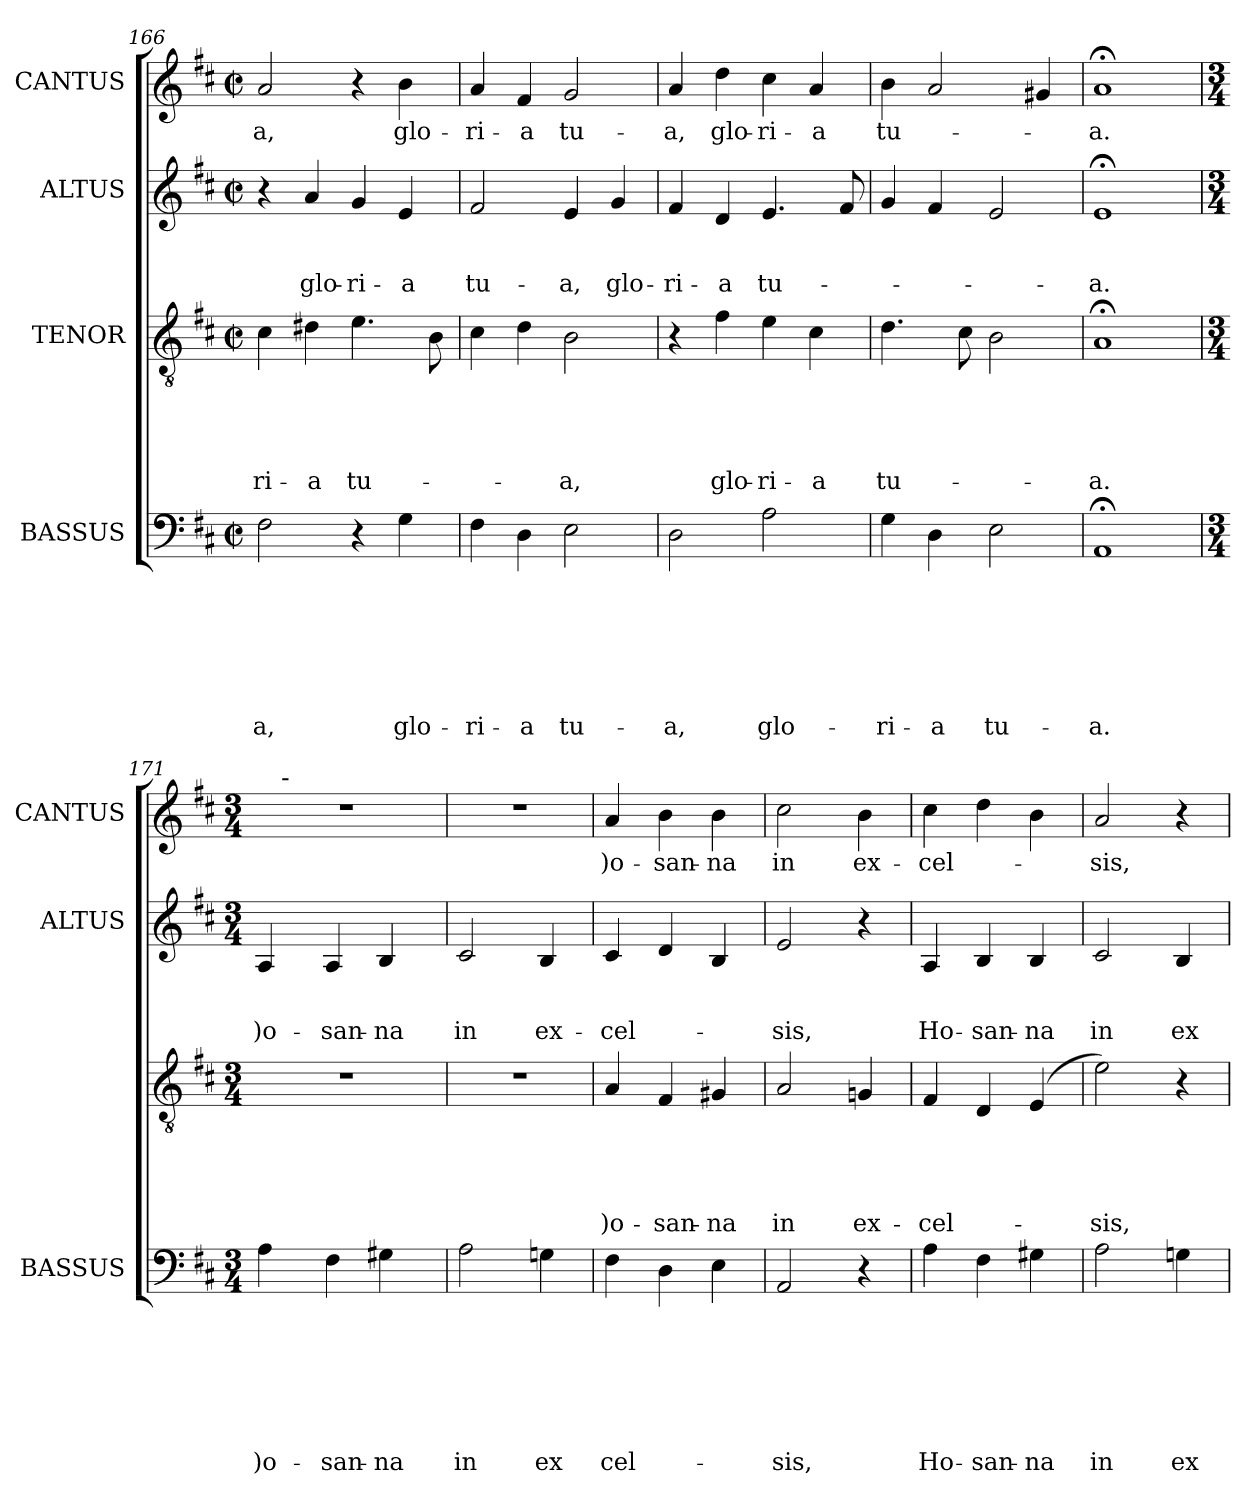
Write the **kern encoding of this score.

**kern	**text	**text	**text	**text	**text	**text	**text	**kern	**text	**text	**text	**text	**text	**kern	**text	**text	**text	**kern	**text
*part4	*part4	*part4	*part4	*part4	*part4	*part4	*part4	*part3	*part3	*part3	*part3	*part3	*part3	*part2	*part2	*part2	*part2	*part1	*part1
*staff4	*staff4	*staff4	*staff4	*staff4	*staff4	*staff4	*staff4	*staff3	*staff3	*staff3	*staff3	*staff3	*staff3	*staff2	*staff2	*staff2	*staff2	*staff1	*staff1
*I"BASSUS	*	*	*	*	*	*	*	*I"TENOR	*	*	*	*	*	*I"ALTUS	*	*	*	*I"CANTUS	*
*I'BASSUS	*	*	*	*	*	*	*	*	*	*	*	*	*	*I'ALTUS	*	*	*	*I'CANTUS	*
*clefF4	*	*	*	*	*	*	*	*clefGv2	*	*	*	*	*	*clefG2	*	*	*	*clefG2	*
*k[f#c#]	*	*	*	*	*	*	*	*k[f#c#]	*	*	*	*	*	*k[f#c#]	*	*	*	*k[f#c#]	*
*D:	*	*	*	*	*	*	*	*D:	*	*	*	*	*	*D:	*	*	*	*D:	*
*M2/2	*	*	*	*	*	*	*	*M2/2	*	*	*	*	*	*M2/2	*	*	*	*M2/2	*
*met(c|)	*	*	*	*	*	*	*	*met(c|)	*	*	*	*	*	*met(c|)	*	*	*	*met(c|)	*
=166	=166	=166	=166	=166	=166	=166	=166	=166	=166	=166	=166	=166	=166	=166	=166	=166	=166	=166	=166
!	!	!	!	!	!	!	!LO:LY:b	!	!	!	!	!	!LO:LY:b	!	!	!	!	!	!LO:LY:b
2F#\	.	.	.	.	.	.	-a,	4c#\	.	.	.	.	-ri-	4r	.	.	.	2a/	-a,
!	!	!	!	!	!	!	!	!	!	!	!	!	!LO:LY:b	!	!	!	!LO:LY:b	!	!
.	.	.	.	.	.	.	.	4d#X\	.	.	.	.	-a	4a/	.	.	glo-	.	.
!	!	!	!	!	!	!	!	!	!	!	!	!	!LO:LY:b	!	!	!	!LO:LY:b	!	!
4r	.	.	.	.	.	.	.	4.e\	.	.	.	.	tu-	4g/	.	.	-ri-	4r	.
!	!	!	!	!	!	!	!LO:LY:b	!	!	!	!	!	!	!	!	!	!LO:LY:b	!	!LO:LY:b
4G\	.	.	.	.	.	.	glo-	.	.	.	.	.	.	4e/	.	.	-a	4b\	glo-
.	.	.	.	.	.	.	.	8B\	.	.	.	.	.	.	.	.	.	.	.
=167	=167	=167	=167	=167	=167	=167	=167	=167	=167	=167	=167	=167	=167	=167	=167	=167	=167	=167	=167
!	!	!	!	!	!	!	!LO:LY:b	!	!	!	!	!	!	!	!	!	!LO:LY:b	!	!LO:LY:b
4F#\	.	.	.	.	.	.	-ri-	4c#\	.	.	.	.	.	2f#/	.	.	tu-	4a/	-ri-
!	!	!	!	!	!	!	!LO:LY:b	!	!	!	!	!	!	!	!	!	!	!	!LO:LY:b
4D\	.	.	.	.	.	.	-a	4d\	.	.	.	.	.	.	.	.	.	4f#/	-a
!	!	!	!	!	!	!	!LO:LY:b	!	!	!	!	!	!LO:LY:b	!	!	!	!LO:LY:b	!	!LO:LY:b
2E\	.	.	.	.	.	.	tu-	2B\	.	.	.	.	-a,	4e/	.	.	-a,	2g/	tu-
!	!	!	!	!	!	!	!	!	!	!	!	!	!	!	!	!	!LO:LY:b	!	!
.	.	.	.	.	.	.	.	.	.	.	.	.	.	4g/	.	.	glo-	.	.
=168	=168	=168	=168	=168	=168	=168	=168	=168	=168	=168	=168	=168	=168	=168	=168	=168	=168	=168	=168
!	!	!	!	!	!	!	!LO:LY:b	!	!	!	!	!	!	!	!	!	!LO:LY:b	!	!LO:LY:b
2D\	.	.	.	.	.	.	-a,	4r	.	.	.	.	.	4f#/	.	.	-ri-	4a/	-a,
!	!	!	!	!	!	!	!	!	!	!	!	!	!LO:LY:b	!	!	!	!LO:LY:b	!	!LO:LY:b
.	.	.	.	.	.	.	.	4f#\	.	.	.	.	glo-	4d/	.	.	-a	4dd\	glo-
!	!	!	!	!	!	!	!LO:LY:b	!	!	!	!	!	!LO:LY:b	!	!	!	!LO:LY:b	!	!LO:LY:b
2A\	.	.	.	.	.	.	glo-	4e\	.	.	.	.	-ri-	4.e/	.	.	tu-	4cc#\	-ri-
!	!	!	!	!	!	!	!	!	!	!	!	!	!LO:LY:b	!	!	!	!	!	!LO:LY:b
.	.	.	.	.	.	.	.	4c#\	.	.	.	.	-a	.	.	.	.	4a/	-a
.	.	.	.	.	.	.	.	.	.	.	.	.	.	8f#/	.	.	.	.	.
=169	=169	=169	=169	=169	=169	=169	=169	=169	=169	=169	=169	=169	=169	=169	=169	=169	=169	=169	=169
!	!	!	!	!	!	!	!LO:LY:b	!	!	!	!	!	!LO:LY:b	!	!	!	!	!	!LO:LY:b
4G\	.	.	.	.	.	.	-ri-	4.d\	.	.	.	.	tu-	4g/	.	.	.	4b\	tu-
!	!	!	!	!	!	!	!LO:LY:b	!	!	!	!	!	!	!	!	!	!	!	!
4D\	.	.	.	.	.	.	-a	.	.	.	.	.	.	4f#/	.	.	.	2a/	.
.	.	.	.	.	.	.	.	8c#\	.	.	.	.	.	.	.	.	.	.	.
!	!	!	!	!	!	!	!LO:LY:b	!	!	!	!	!	!	!	!	!	!	!	!
2E\	.	.	.	.	.	.	tu-	2B\	.	.	.	.	.	2e/	.	.	.	.	.
.	.	.	.	.	.	.	.	.	.	.	.	.	.	.	.	.	.	4g#X/	.
=170	=170	=170	=170	=170	=170	=170	=170	=170	=170	=170	=170	=170	=170	=170	=170	=170	=170	=170	=170
!	!	!	!	!	!	!	!LO:LY:b	!	!	!	!	!	!LO:LY:b	!	!	!	!LO:LY:b	!	!LO:LY:b
1AA;	.	.	.	.	.	.	-a.	1A;	.	.	.	.	-a.	1e;	.	.	-a.	1a;	-a.
!!LO:LB:g=z
=171	=171	=171	=171	=171	=171	=171	=171	=171	=171	=171	=171	=171	=171	=171	=171	=171	=171	=171	=171
*M3/4	*	*	*	*	*	*	*	*M3/4	*	*	*	*	*	*M3/4	*	*	*	*M3/4	*
!	!	!	!	!	!	!	!LO:LY:b	!LO:N:vis=1	!	!	!	!	!	!	!	!	!LO:LY:b	!LO:N:vis=1	!
*	*	*	*	*	*	*	*	*	*	*	*	*	*	*	*	*	*	*^	*
4A\	.	.	.	.	.	.	)o-	2.r	.	.	.	.	.	4A/	.	.	)o-	2.r	16ryy	.
!	!	!	!	!	!	!	!	!	!	!	!	!	!	!	!	!	!	!	!LO:TX:a:t=-	!
.	.	.	.	.	.	.	.	.	.	.	.	.	.	.	.	.	.	.	2ryy	.
!	!	!	!	!	!	!	!LO:LY:b	!	!	!	!	!	!	!	!	!	!LO:LY:b	!	!	!
4F#\	.	.	.	.	.	.	-san-	.	.	.	.	.	.	4A/	.	.	-san-	.	.	.
!	!	!	!	!	!	!	!LO:LY:b	!	!	!	!	!	!	!	!	!	!LO:LY:b	!	!	!
4G#X\	.	.	.	.	.	.	-na	.	.	.	.	.	.	4B/	.	.	-na	.	.	.
.	.	.	.	.	.	.	.	.	.	.	.	.	.	.	.	.	.	.	8.ryy	.
=172	=172	=172	=172	=172	=172	=172	=172	=172	=172	=172	=172	=172	=172	=172	=172	=172	=172	=172	=172	=172
!	!	!	!	!	!	!	!LO:LY:b	!LO:N:vis=1	!	!	!	!	!	!	!	!	!LO:LY:b	!LO:N:vis=1	!	!
*	*	*	*	*	*	*	*	*	*	*	*	*	*	*	*	*	*	*v	*v	*
2A\	.	.	.	.	.	.	in	2.r	.	.	.	.	.	2c#/	.	.	in	2.r	.
!	!	!	!	!	!	!	!LO:LY:b	!	!	!	!	!	!	!	!	!	!LO:LY:b	!	!
4Gn\	.	.	.	.	.	.	ex	.	.	.	.	.	.	4B/	.	.	ex-	.	.
=173	=173	=173	=173	=173	=173	=173	=173	=173	=173	=173	=173	=173	=173	=173	=173	=173	=173	=173	=173
!	!	!	!	!	!	!	!LO:LY:b	!	!	!	!	!	!LO:LY:b	!	!	!	!LO:LY:b	!	!LO:LY:b
4F#\	.	.	.	.	.	.	cel-	4A/	.	.	.	.	)o-	4c#/	.	.	-cel-	4a/	)o-
!	!	!	!	!	!	!	!	!	!	!	!	!	!LO:LY:b	!	!	!	!	!	!LO:LY:b
4D\	.	.	.	.	.	.	.	4F#/	.	.	.	.	-san-	4d/	.	.	.	4b\	-san-
!	!	!	!	!	!	!	!	!	!	!	!	!	!LO:LY:b	!	!	!	!	!	!LO:LY:b
4E\	.	.	.	.	.	.	.	4G#X/	.	.	.	.	-na	4B/	.	.	.	4b\	-na
=174	=174	=174	=174	=174	=174	=174	=174	=174	=174	=174	=174	=174	=174	=174	=174	=174	=174	=174	=174
!	!	!	!	!	!	!	!LO:LY:b	!	!	!	!	!	!LO:LY:b	!	!	!	!LO:LY:b	!	!LO:LY:b
2AA/	.	.	.	.	.	.	-sis,	2A/	.	.	.	.	in	2e/	.	.	-sis,	2cc#\	in
!	!	!	!	!	!	!	!	!	!	!	!	!	!LO:LY:b	!	!	!	!	!	!LO:LY:b
4r	.	.	.	.	.	.	.	4Gn/	.	.	.	.	ex-	4r	.	.	.	4b\	ex-
=175	=175	=175	=175	=175	=175	=175	=175	=175	=175	=175	=175	=175	=175	=175	=175	=175	=175	=175	=175
!	!	!	!	!	!	!	!LO:LY:b	!	!	!	!	!	!LO:LY:b	!	!	!	!LO:LY:b	!	!LO:LY:b
4A\	.	.	.	.	.	.	Ho-	4F#/	.	.	.	.	-cel-	4A/	.	.	Ho-	4cc#\	-cel-
!	!	!	!	!	!	!	!LO:LY:b	!	!	!	!	!	!	!	!	!	!LO:LY:b	!	!
4F#\	.	.	.	.	.	.	-san-	4D/	.	.	.	.	.	4B/	.	.	-san-	4dd\	.
!	!	!	!	!	!	!	!LO:LY:b	!	!	!	!	!	!	!	!	!	!LO:LY:b	!	!
4G#X\	.	.	.	.	.	.	-na	(4E/	.	.	.	.	.	4B/	.	.	-na	4b\	.
=176	=176	=176	=176	=176	=176	=176	=176	=176	=176	=176	=176	=176	=176	=176	=176	=176	=176	=176	=176
!	!	!	!	!	!	!	!LO:LY:b	!	!	!	!	!	!LO:LY:b	!	!	!	!LO:LY:b	!	!LO:LY:b
2A\	.	.	.	.	.	.	in	2e\)	.	.	.	.	-sis,	2c#/	.	.	in	2a/	-sis,
!	!	!	!	!	!	!	!LO:LY:b	!	!	!	!	!	!	!	!	!	!LO:LY:b	!	!
4Gn\	.	.	.	.	.	.	ex-	4r	.	.	.	.	.	4B/	.	.	ex-	4r	.
=	=	=	=	=	=	=	=	=	=	=	=	=	=	=	=	=	=	=	=
*-	*-	*-	*-	*-	*-	*-	*-	*-	*-	*-	*-	*-	*-	*-	*-	*-	*-	*-	*-
